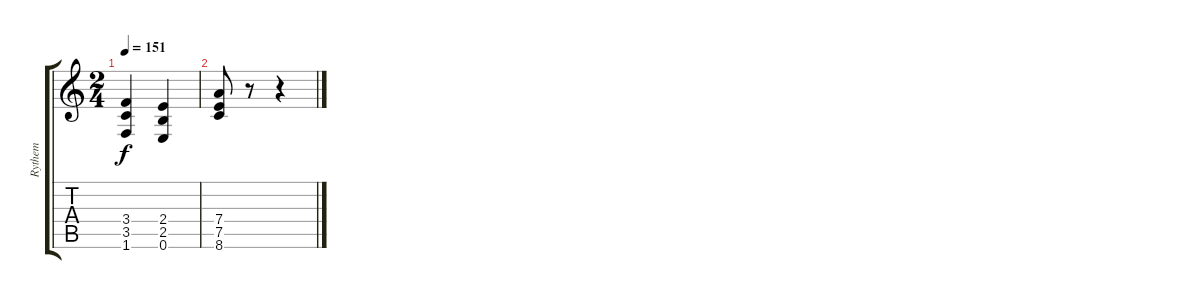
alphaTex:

\track ("Rythem" "Rythem") {instrument distortionguitar}
\staff {score tabs}
\tuning (E4 B3 G3 D3 A2 E2) {hide}
\ts (2 4)
\tempo 151
\clef g2
\ks c
(3.4 3.5 1.6).4{dy f} (2.4 2.5 0.6).4 |
(7.4 7.5 8.6).8 r.8 r.4
